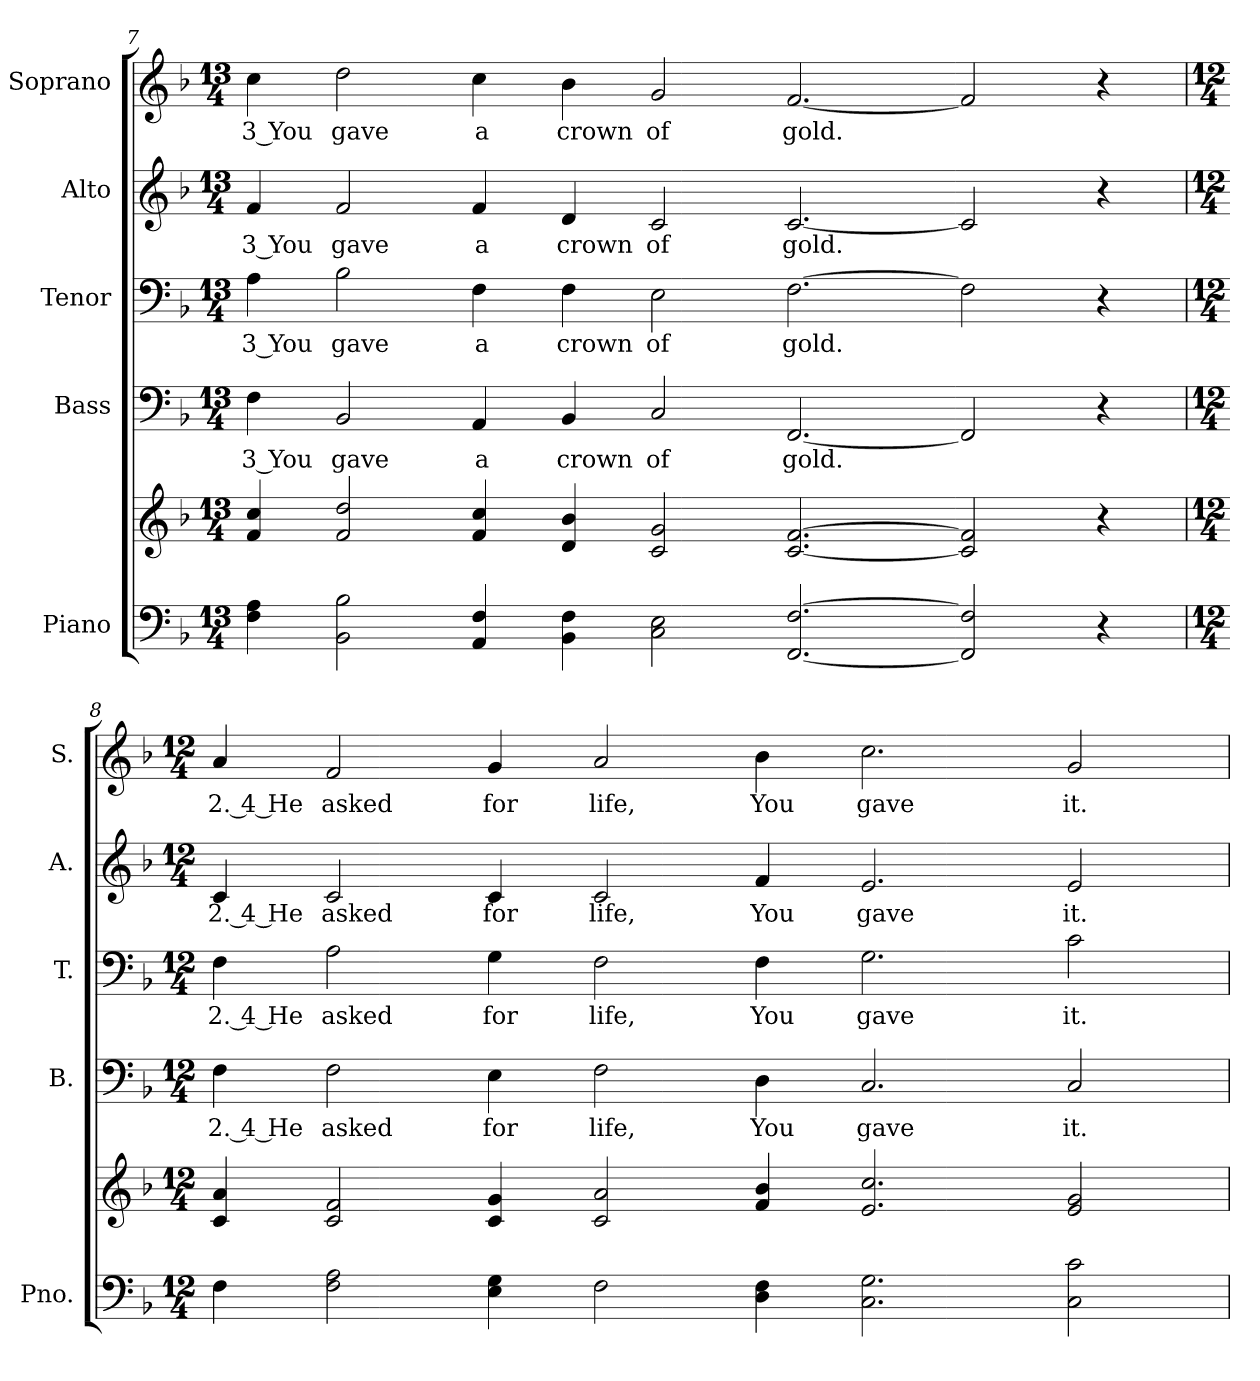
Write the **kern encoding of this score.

**kern	**kern	**kern	**text	**kern	**text	**kern	**text	**kern	**text
*part5	*part5	*part4	*part4	*part3	*part3	*part2	*part2	*part1	*part1
*staff6	*staff5	*staff4	*staff4	*staff3	*staff3	*staff2	*staff2	*staff1	*staff1
*I"Piano	*	*I"Bass	*	*I"Tenor	*	*I"Alto	*	*I"Soprano	*
*I'Pno.	*	*I'B.	*	*I'T.	*	*I'A.	*	*I'S.	*
!!LO:PB:g=z
*clefF4	*clefG2	*clefF4	*	*clefF4	*	*clefG2	*	*clefG2	*
*k[b-]	*k[b-]	*k[b-]	*	*k[b-]	*	*k[b-]	*	*k[b-]	*
*F:	*F:	*F:	*	*F:	*	*F:	*	*F:	*
*M13/4	*M13/4	*M13/4	*	*M13/4	*	*M13/4	*	*M13/4	*
=7	=7	=7	=7	=7	=7	=7	=7	=7	=7
!	!	!	!LO:LY:b:color=#000000	!	!	!	!	!	!
!	!	!	!	!	!LO:LY:b:color=#000000	!	!	!	!
!	!	!	!	!	!	!	!LO:LY:b:color=#000000	!	!
!	!	!	!	!	!	!	!	!	!LO:LY:b:color=#000000
4Fi\ 4Ai	4fi/ 4cci	4Fi\	3 You	4Ai\	3 You	4fi/	3 You	4cci\	3 You
!	!	!	!LO:LY:b:color=#000000	!	!	!	!	!	!
!	!	!	!	!	!LO:LY:b:color=#000000	!	!	!	!
!	!	!	!	!	!	!	!LO:LY:b:color=#000000	!	!
!	!	!	!	!	!	!	!	!	!LO:LY:b:color=#000000
2BB-i\ 2B-i	2fi/ 2ddi	2BB-i/	gave	2B-i\	gave	2fi/	gave	2ddi\	gave
!	!	!	!LO:LY:b:color=#000000	!	!	!	!	!	!
!	!	!	!	!	!LO:LY:b:color=#000000	!	!	!	!
!	!	!	!	!	!	!	!LO:LY:b:color=#000000	!	!
!	!	!	!	!	!	!	!	!	!LO:LY:b:color=#000000
4AAi/ 4Fi	4fi/ 4cci	4AAi/	a	4Fi\	a	4fi/	a	4cci\	a
!	!	!	!LO:LY:b:color=#000000	!	!	!	!	!	!
!	!	!	!	!	!LO:LY:b:color=#000000	!	!	!	!
!	!	!	!	!	!	!	!LO:LY:b:color=#000000	!	!
!	!	!	!	!	!	!	!	!	!LO:LY:b:color=#000000
4BB-i\ 4Fi	4di/ 4b-i	4BB-i/	crown	4Fi\	crown	4di/	crown	4b-i\	crown
!	!	!	!LO:LY:b:color=#000000	!	!	!	!	!	!
!	!	!	!	!	!LO:LY:b:color=#000000	!	!	!	!
!	!	!	!	!	!	!	!LO:LY:b:color=#000000	!	!
!	!	!	!	!	!	!	!	!	!LO:LY:b:color=#000000
2Ci\ 2Ei	2ci/ 2gi	2Ci/	of	2Ei\	of	2ci/	of	2gi/	of
!	!	!	!LO:LY:b:color=#000000	!	!	!	!	!	!
!	!	!	!	!	!LO:LY:b:color=#000000	!	!	!	!
!	!	!	!	!	!	!	!LO:LY:b:color=#000000	!	!
!	!	!	!	!	!	!	!	!	!LO:LY:b:color=#000000
[<2.FFi/ [>2.Fi	[<2.ci/ [>2.fi	[<2.FFi/	gold.	[>2.Fi\	gold.	[<2.ci/	gold.	[<2.fi/	gold.
2FFi/] 2Fi]	2ci/] 2fi]	2FFi/]	.	2Fi\]	.	2ci/]	.	2fi/]	.
4r	4r	4r	.	4r	.	4r	.	4r	.
=8	=8	=8	=8	=8	=8	=8	=8	=8	=8
*M12/4	*M12/4	*M12/4	*	*M12/4	*	*M12/4	*	*M12/4	*
!	!	!	!LO:LY:b:color=#000000	!	!	!	!	!	!
!	!	!	!	!	!LO:LY:b:color=#000000	!	!	!	!
!	!	!	!	!	!	!	!LO:LY:b:color=#000000	!	!
!	!	!	!	!	!	!	!	!	!LO:LY:b:color=#000000
4Fi\	4ci/ 4ai	4Fi\	2. 4 He	4Fi\	2. 4 He	4ci/	2. 4 He	4ai/	2. 4 He
!	!	!	!LO:LY:b:color=#000000	!	!	!	!	!	!
!	!	!	!	!	!LO:LY:b:color=#000000	!	!	!	!
!	!	!	!	!	!	!	!LO:LY:b:color=#000000	!	!
!	!	!	!	!	!	!	!	!	!LO:LY:b:color=#000000
2Fi\ 2Ai	2ci/ 2fi	2Fi\	asked	2Ai\	asked	2ci/	asked	2fi/	asked
!	!	!	!LO:LY:b:color=#000000	!	!	!	!	!	!
!	!	!	!	!	!LO:LY:b:color=#000000	!	!	!	!
!	!	!	!	!	!	!	!LO:LY:b:color=#000000	!	!
!	!	!	!	!	!	!	!	!	!LO:LY:b:color=#000000
4Ei\ 4Gi	4ci/ 4gi	4Ei\	for	4Gi\	for	4ci/	for	4gi/	for
!	!	!	!LO:LY:b:color=#000000	!	!	!	!	!	!
!	!	!	!	!	!LO:LY:b:color=#000000	!	!	!	!
!	!	!	!	!	!	!	!LO:LY:b:color=#000000	!	!
!	!	!	!	!	!	!	!	!	!LO:LY:b:color=#000000
2Fi\	2ci/ 2ai	2Fi\	life,	2Fi\	life,	2ci/	life,	2ai/	life,
!	!	!	!LO:LY:b:color=#000000	!	!	!	!	!	!
!	!	!	!	!	!LO:LY:b:color=#000000	!	!	!	!
!	!	!	!	!	!	!	!LO:LY:b:color=#000000	!	!
!	!	!	!	!	!	!	!	!	!LO:LY:b:color=#000000
4Di\ 4Fi	4fi/ 4b-i	4Di\	You	4Fi\	You	4fi/	You	4b-i\	You
!	!	!	!LO:LY:b:color=#000000	!	!	!	!	!	!
!	!	!	!	!	!LO:LY:b:color=#000000	!	!	!	!
!	!	!	!	!	!	!	!LO:LY:b:color=#000000	!	!
!	!	!	!	!	!	!	!	!	!LO:LY:b:color=#000000
2.Ci\ 2.Gi	2.ei/ 2.cci	2.Ci/	gave	2.Gi\	gave	2.ei/	gave	2.cci\	gave
!	!	!	!LO:LY:b:color=#000000	!	!	!	!	!	!
!	!	!	!	!	!LO:LY:b:color=#000000	!	!	!	!
!	!	!	!	!	!	!	!LO:LY:b:color=#000000	!	!
!	!	!	!	!	!	!	!	!	!LO:LY:b:color=#000000
2Ci\ 2ci	2ei/ 2gi	2Ci/	it.	2ci\	it.	2ei/	it.	2gi/	it.
=	=	=	=	=	=	=	=	=	=
*-	*-	*-	*-	*-	*-	*-	*-	*-	*-
